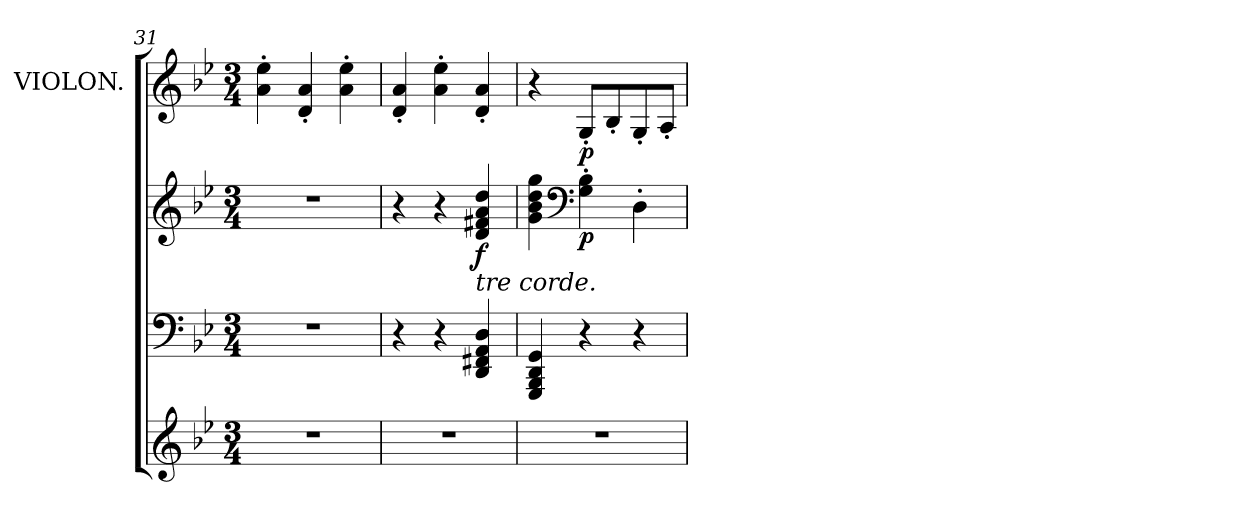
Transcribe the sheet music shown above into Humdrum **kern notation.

**kern	**kern	**kern	**dynam	**kern	**dynam
*part3	*part2	*part2	*part2	*part1	*part1
*staff4	*staff3	*staff2	*staff2/3	*staff1	*staff1
*	*	*	*	*I"VIOLON.	*
*clefG2	*clefF4	*clefG2	*	*clefG2	*
*k[b-e-]	*k[b-e-]	*k[b-e-]	*	*k[b-e-]	*
*B-:	*B-:	*B-:	*	*B-:	*
*M3/4	*M3/4	*M3/4	*	*M3/4	*
=31	=31	=31	=31	=31	=31
!LO:N:vis=1	!LO:N:vis=1	!LO:N:vis=1	!	!	!
2.r	2.r	2.r	.	4a\'> 4ee-\'>	.
.	.	.	.	4d/'< 4a/'<	.
.	.	.	.	4a\'> 4ee-\'>	.
=32	=32	=32	=32	=32	=32
!LO:N:vis=1	!	!	!	!	!
2.r	4r	4r	.	4d/'< 4a/'<	.
.	4r	4r	.	4a\'> 4ee-\'>	.
!	!	!LO:TX:b:i:t=tre corde.	!	!	!
!	!	!	!LO:DY:b	!	!
.	4DD/ 4FF#X/ 4AA/ 4D/	4d/ 4f#X/ 4a/ 4dd/	f	4d/'< 4a/'<	.
!!LO:LB:g=z
=33	=33	=33	=33	=33	=33
!LO:N:vis=1	!	!	!	!	!
2.r	4GGG/ 4BBB-/ 4DD/ 4GG/	4g\ 4b-\ 4dd\ 4gg\	.	4r	.
*	*	*clefF4	*	*	*
!	!	!	!LO:DY:b	!	!LO:DY:b
.	4r	4G\'> 4B-\'>	p	8G'</L	p
.	.	.	.	8B-'</	.
.	4r	4D'>\	.	8G'</	.
.	.	.	.	8A'</J	.
=	=	=	=	=	=
*-	*-	*-	*-	*-	*-
